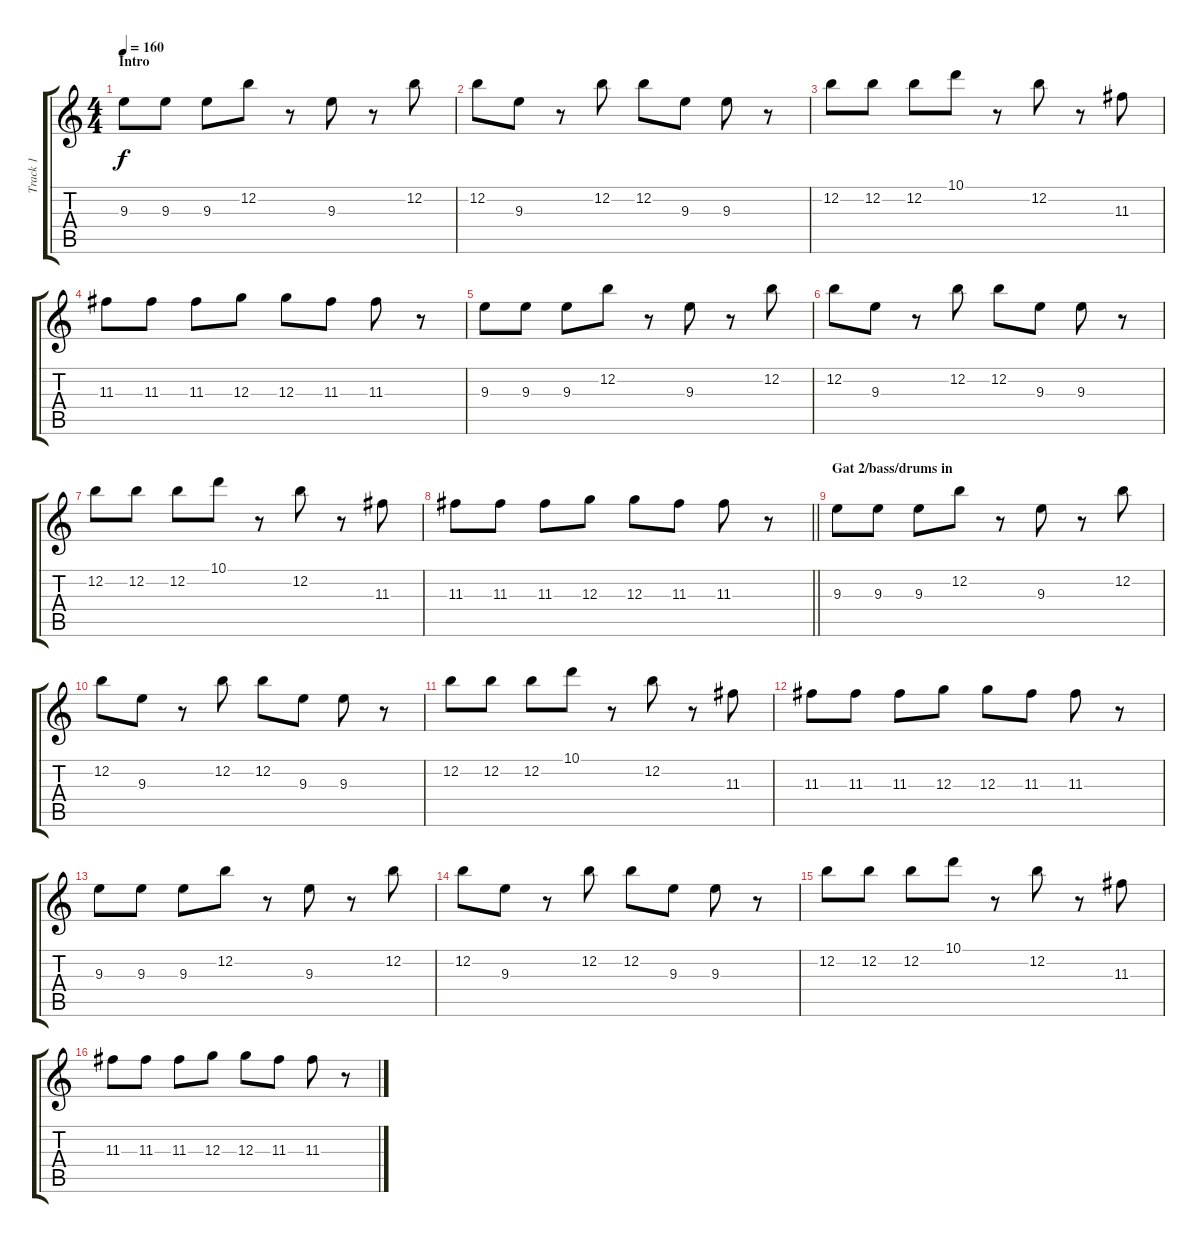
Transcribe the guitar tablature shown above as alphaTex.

\track ("Track 1" "Track 1") {instrument distortionguitar}
\staff {score tabs}
\tuning (E4 B3 G3 D3 A2 E2) {hide}
\ts (4 4)
\section ("" "Intro")
\tempo 160
\clef g2
\ks c
9.3.8{dy f instrument distortionguitar} 9.3.8 9.3.8 12.2.8 r.8 9.3.8 r.8 12.2.8 |
12.2.8 9.3.8 r.8 12.2.8 12.2.8 9.3.8 9.3.8 r.8 |
12.2.8 12.2.8 12.2.8 10.1.8 r.8 12.2.8 r.8 11.3.8 |
11.3.8 11.3.8 11.3.8 12.3.8 12.3.8 11.3.8 11.3.8 r.8 |
9.3.8 9.3.8 9.3.8 12.2.8 r.8 9.3.8 r.8 12.2.8 |
12.2.8 9.3.8 r.8 12.2.8 12.2.8 9.3.8 9.3.8 r.8 |
12.2.8 12.2.8 12.2.8 10.1.8 r.8 12.2.8 r.8 11.3.8 |
\barLineRight lightlight
11.3.8 11.3.8 11.3.8 12.3.8 12.3.8 11.3.8 11.3.8 r.8 |
\section ("" "Gat 2/bass/drums in")
9.3.8 9.3.8 9.3.8 12.2.8 r.8 9.3.8 r.8 12.2.8 |
12.2.8 9.3.8 r.8 12.2.8 12.2.8 9.3.8 9.3.8 r.8 |
12.2.8 12.2.8 12.2.8 10.1.8 r.8 12.2.8 r.8 11.3.8 |
11.3.8 11.3.8 11.3.8 12.3.8 12.3.8 11.3.8 11.3.8 r.8 |
9.3.8 9.3.8 9.3.8 12.2.8 r.8 9.3.8 r.8 12.2.8 |
12.2.8 9.3.8 r.8 12.2.8 12.2.8 9.3.8 9.3.8 r.8 |
12.2.8 12.2.8 12.2.8 10.1.8 r.8 12.2.8 r.8 11.3.8 |
11.3.8 11.3.8 11.3.8 12.3.8 12.3.8 11.3.8 11.3.8 r.8
